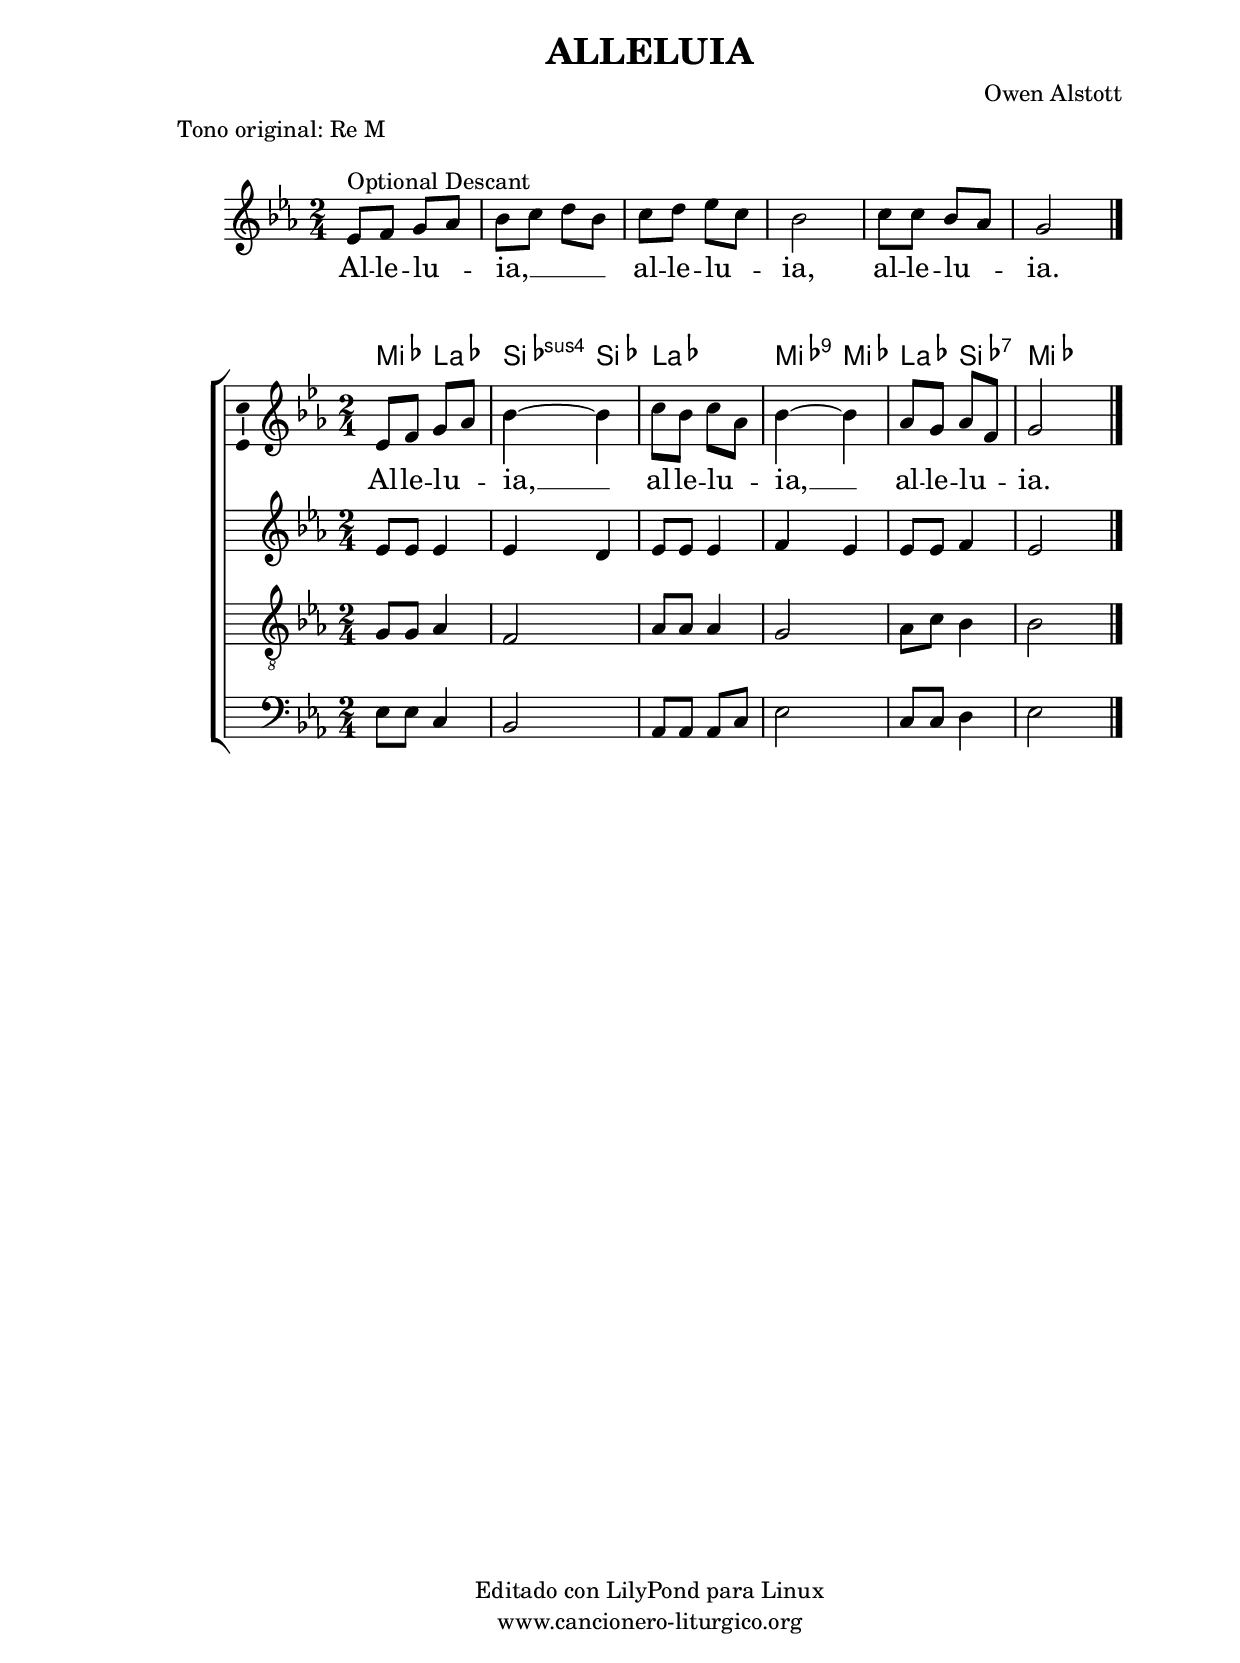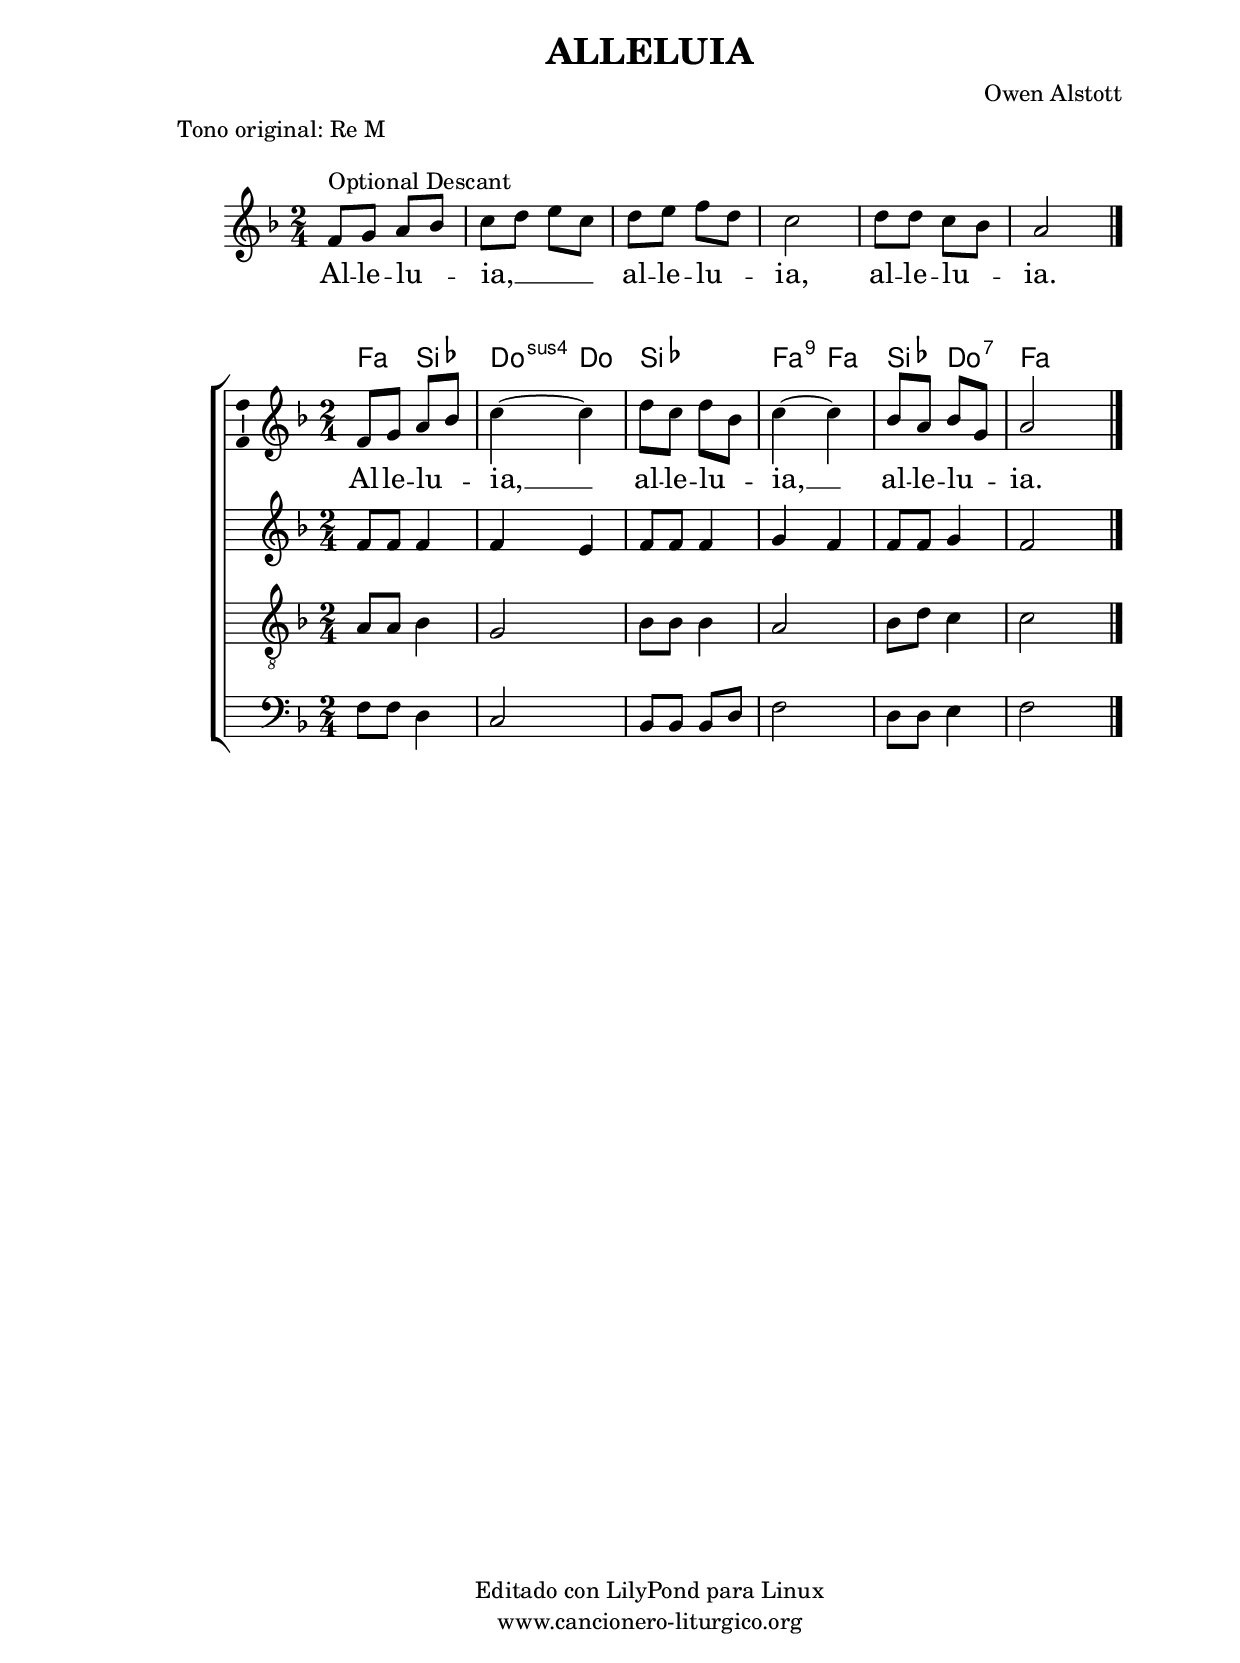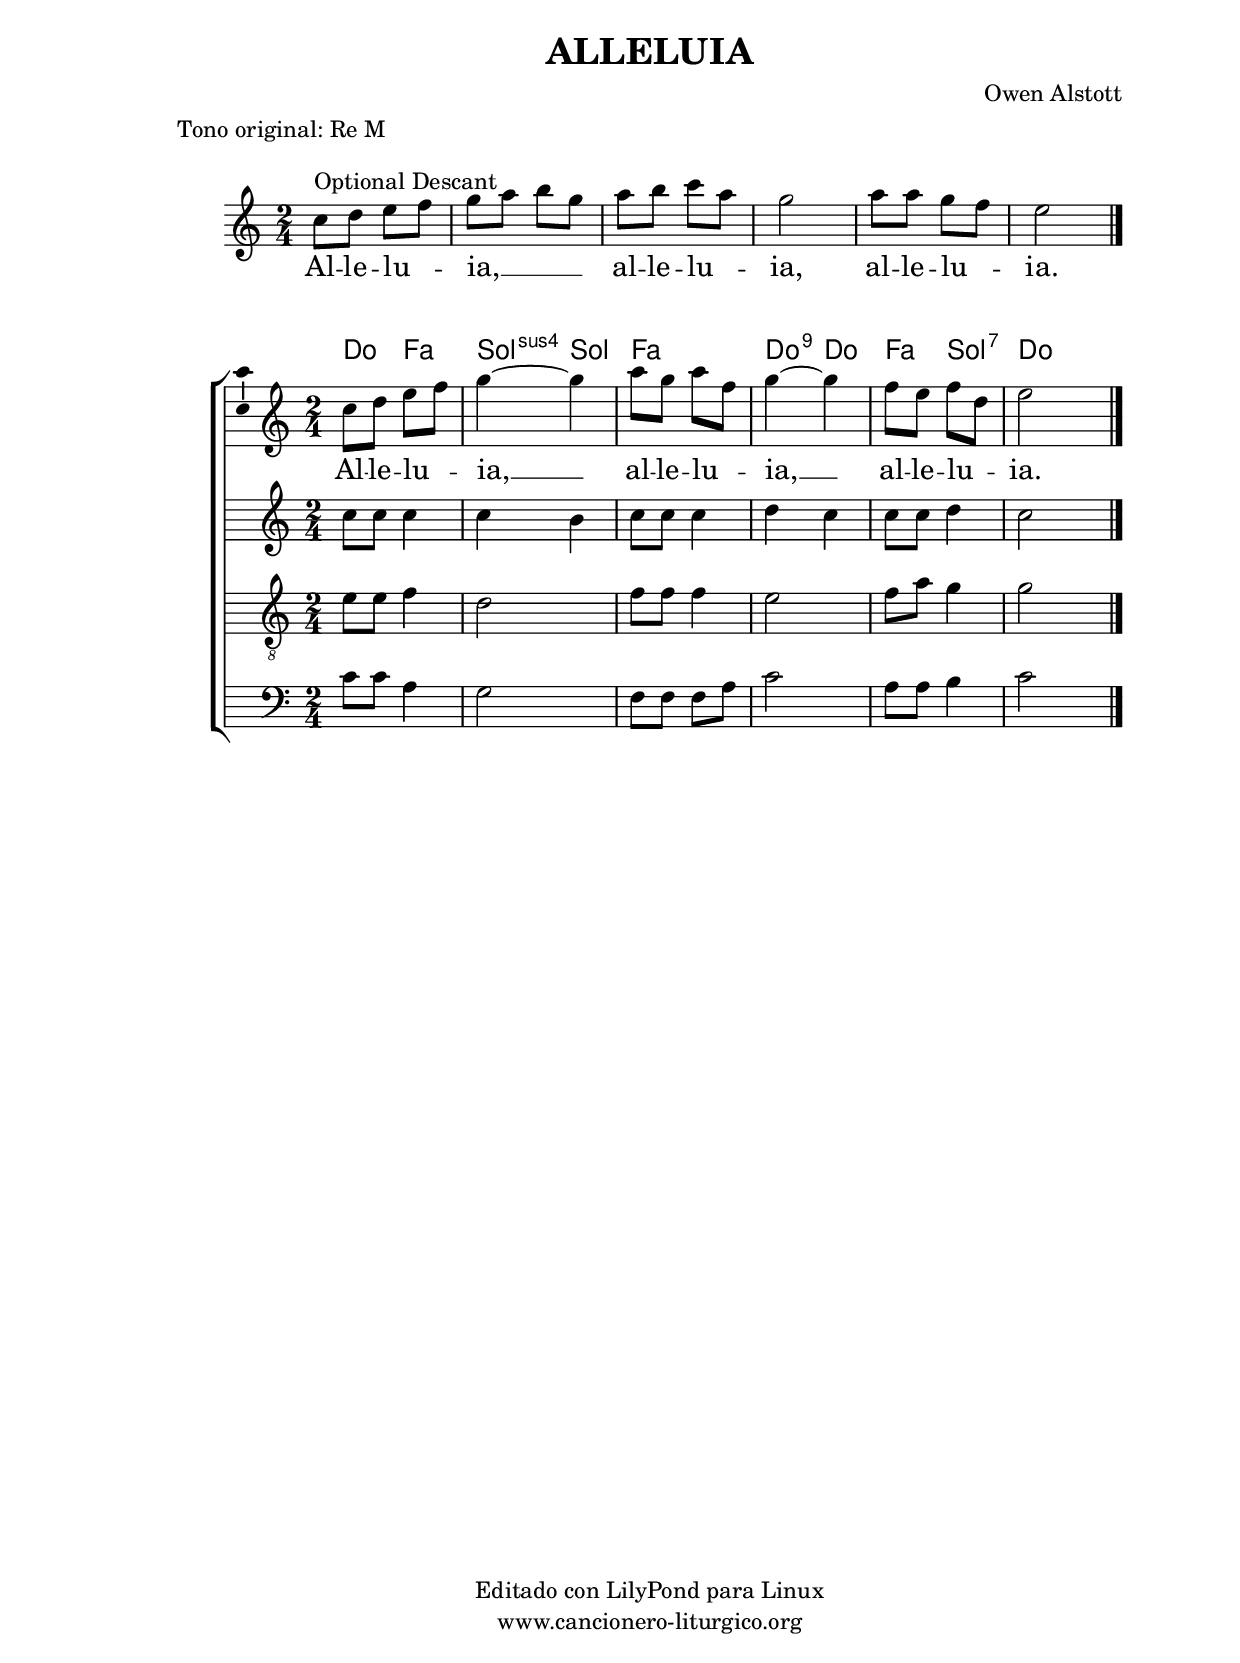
%
%para convertir .midi en .wav:
%timidity filename.midi -Ow -o finename.wav
%
%
%Para convertir de .wav a .mp3:
%lame -h -m j filename.wav
%
%
%para escuchar el midi:
%timidity nombrefichero.midi
%


%versión de lilypond para la que se ha escrito esta partitura:
\version "2.16.0"

	%Tamaño papel
	#(set-default-paper-size "a4")
	%Tamaño partitura
	#(set-global-staff-size 20)
	%No responde al pulsar sobre una nota
	#(ly:set-option 'point-and-click #f)

%parámetros del encabezamiento:
\header {
	title = "ALLELUIA"
	subtitle = ""
	composer = "Owen Alstott"
	poet = ""
	meter = "Tono original: Re M"
	arranger = ""
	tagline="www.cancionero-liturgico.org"
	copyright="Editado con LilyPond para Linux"
	}

%parámetros asociados al papel:
\paper  {
	oddHeaderMarkup = \markup {\fill-line { \on-the-fly #not-first-page \fromproperty #'header:title \on-the-fly #not-first-page \fromproperty #'header:composer }}
	evenHeaderMarkup = \markup {\fill-line { \fromproperty #'header:composer \fromproperty #'header:title }}
	#(set-paper-size "a4")
	print-page-number = ##f
	first-page-number = 1
	print-first-page-number = ##f
%	head-separation = 3.0 \cm
	top-margin = 2.0 \cm
	bottom-margin = 0.5\cm
%%%	bottom-margin = -3.5\cm
	left-margin = 3.0 \cm
	line-width = 16.0 \cm 
	indent = 8\mm
	interscoreline = 2.\mm
	between-system-space = 15\mm
%	para que las partituras no llenen la hoja:
	ragged-bottom = ##t
%	idem para la última hoja:
	ragged-last-bottom = ##f
%	para que las partituras llenen el ancho del papel:
	ragged-last = ##f
	after-title-space = 2.5 \cm
%page-count=1
%system-count=8

	%Flexible Vertical Spacing
%	markup-markup-spacing =
%	#'((basic-distance . 15) (minimum-distance . 15) (padding . 3))
	markup-system-spacing =
	#'((basic-distance . 15) (minimum-distance . 15) (padding . 3))
	system-system-spacing =
	#'((basic-distance . 15) (minimum-distance . 15) (padding . 3))
	score-system-spacing =
	#'((basic-distance . 15) (minimum-distance . 15) (padding . 5))
%	top-system-spacing = % header
%	#'((basic-distance . 8) (minimum-distance . 0) (padding . 0))
%	top-markup-spacing =
%	#'((basic-distance . 20) (minimum-distance . 20) (padding . 0))
	last-bottom-spacing = % footer
	#'((basic-distance . 5) (minimum-distance . 5) (padding . 0))
%	score-markup-spacing =
%	#'((basic-distance . 16) (minimum-distance . 13) (padding . 0))

	}


%parámetros que afectan a toda la partitura:
global =  {
	%clave de sol (G):
	\clef G
	%armadura:
	\transpose d ees
	\key d \major
	\tempo 4=100
	\set Score.tempoHideNote = ##t
	}


melodiaintro = 

	\transpose d ees
{
	\relative c'{
	\time 2/4

d8^"Optional Descant" e fis g
a8 b cis a
b8 cis d b
a2
b8 b a g
fis2

\bar "|."
}
}

acordes = {
	\italianChords
	\chordmode {
	\transpose d ees
{

d4 g a:sus4 a g s d:9 d g a:7 d s

	}
	}
}

melodia = 

	\transpose d ees
{
	\relative c'{
	\time 2/4

d8 e fis g
a4~a
b8 a b g
a4~a
g8 fis g e
fis2

\bar "|."
	}
	}

melodiab = 

	\transpose d ees
{
	\relative c'{
	\time 2/4

d8 d d4
d4 cis
d8 d d4
e4 d
d8 d e4
d2

\bar "|."
	}
	}

melodiados =

	\transpose d ees
{
	\relative c{
	\time 2/4

fis8 fis g4
e2
g8 g g4
fis2
g8 b a4
a2

\bar "|."
	}
	}

melodiatres =

	\transpose d ees
{
	\relative c{
	\time 2/4

d8 d b4
a2
g8 g g b
d2
b8 b cis4
d2

\bar "|."
	}
	}


texto = \lyricmode {
Al -- le -- lu -- _ ia, __
al -- le -- lu -- _ ia, __
al -- le -- lu -- _ ia.
	}

textointro = \lyricmode {
Al -- le -- lu -- _ ia, __ _ _ _
al -- le -- lu -- _ ia,
al -- le -- lu -- _ ia.
	}


acordesStaff = \context ChordNames = acordesStaff <<
	\set chordChanges = ##t
	\acordes
	>>


vozintroStaff = \context Voice = vozintroStaff
<<
	\override Staff.StaffSymbol #'staff-space = #(magstep -0.35)
	\set Staff.midiInstrument = #"english horn"
	\set Staff.midiMinimumVolume = #0.7
	\set Staff.midiMaximumVolume = #0.9
	\global
	\melodiaintro
	>>

vozStaff = \context Voice = vozStaff
\with {\consists "Ambitus_engraver"}
<<
%	\set Staff.instrumentName = ""
%	\set Staff.shortInstrumentName = ""
%	\set Staff.midiInstrument = #"clarinet"
%	\set Staff.midiInstrument = #"cello"
%	\set Staff.midiInstrument = #"flute"
	\set Staff.midiInstrument = #"electric guitar (jazz)"
%	\set Staff.midiInstrument = #"english horn"
%	\set Staff.midiInstrument = #"violin"
%	\set Staff.midiInstrument = #"glockenspiel"
	\set Staff.midiMinimumVolume = #0.7
	\set Staff.midiMaximumVolume = #0.9
	\global
	\melodia
	>>

vozbStaff = \context Voice = vozbStaff
<<
%	\set Staff.instrumentName = ""
%	\set Staff.shortInstrumentName = ""
	\override Staff.StaffSymbol #'staff-space = #(magstep -0.35)
%	\set Staff.midiInstrument = #"clarinet"
%	\set Staff.midiInstrument = #"cello"
%	\set Staff.midiInstrument = #"flute"
	\set Staff.midiInstrument = #"electric guitar (jazz)"
%	\set Staff.midiInstrument = #"english horn"
%	\set Staff.midiInstrument = #"violin"
%	\set Staff.midiInstrument = #"glockenspiel"
	\set Staff.midiMinimumVolume = #0.7
	\set Staff.midiMaximumVolume = #0.9
	\global
%%%	%clave de fa (F):
%%%	\clef F 
%%%	\clef "G_8"
	\melodiab
	>>

vozdosStaff = \context Voice = vozdosStaff
<<
	\set Staff.instrumentName = ""
	\set Staff.shortInstrumentName = ""
	\override Staff.StaffSymbol #'staff-space = #(magstep -0.35)
	\set Staff.midiInstrument = #"flute"
	\set Staff.midiMinimumVolume = #0.7
	\set Staff.midiMaximumVolume = #0.9
	\global
	\clef "G_8"
	\melodiados
	>>

voztresStaff = \context Voice = voztresStaff
<<
	\set Staff.instrumentName = ""
	\set Staff.shortInstrumentName = ""
	\override Staff.StaffSymbol #'staff-space = #(magstep -0.35)
	\set Staff.midiInstrument = #"flute"
	\set Staff.midiMinimumVolume = #0.7
	\set Staff.midiMaximumVolume = #0.9
	\global
	%clave de fa (F):
	\clef F 
	\melodiatres
	>>


textoStaff = \context Lyrics = textoStaff <<
	\lyricsto vozStaff \texto
	>>

textointroStaff = \context Lyrics = textointroStaff <<
	\lyricsto vozintroStaff \textointro
	>>

\book {
	\score {
		\context ChoirStaff {
%			\override StaffGroup.SystemStartBracket #'collapse-height = #1
%			\override Score.SystemStartBar #'collapse-height = #1
			<<
			\vozintroStaff
			\textointroStaff
			>>
			}
		\layout {
	    		\context {
				\Lyrics
				\override LyricText #'font-size = #2
				}
	   		 \context {
				\Score
				\override StaffSymbol #'staff-space = #(magstep +3)
				}
			}
		}
	\score {
		\context ChoirStaff {
%			\override StaffGroup.SystemStartBracket #'collapse-height = #1
%			\override Score.SystemStartBar #'collapse-height = #1
			<<
			\acordesStaff
			\vozStaff
			\textoStaff
			\vozbStaff
			\vozdosStaff
			\voztresStaff
			>>
			}
		\layout {
	    		\context {
				\Lyrics
				\override LyricText #'font-size = #2
				}
	   		 \context {
				\Score
				\override StaffSymbol #'staff-space = #(magstep +3)
				}
			}
		}
	\score {
		\unfoldRepeats
		\context ChoirStaff {
			<<
			\vozintroStaff
			>>
			<<
			\acordesStaff
			\vozStaff
			\vozbStaff
			\vozdosStaff
			\voztresStaff
			>>
			}
		\midi {
	  		\context {
	  			\Score
				tempoWholesPerMinute = #(ly:make-moment 70 4)
				}
			}
		}
	}



#(define output-suffix "C")
\book {
	\score {
		\context ChoirStaff {
%			\override StaffGroup.SystemStartBracket #'collapse-height = #1
%			\override Score.SystemStartBar #'collapse-height = #1
\transpose c d
			<<
			\vozintroStaff
			\textointroStaff
			>>
			}
		\layout {
	    		\context {
				\Lyrics
				\override LyricText #'font-size = #2
				}
	   		 \context {
				\Score
				\override StaffSymbol #'staff-space = #(magstep +3)
				}
			}
		}
	\score {
		\context ChoirStaff {
%			\override StaffGroup.SystemStartBracket #'collapse-height = #1
%			\override Score.SystemStartBar #'collapse-height = #1
\transpose c d
			<<
			\acordesStaff
			\vozStaff
			\textoStaff
			\vozbStaff
			\vozdosStaff
			\voztresStaff
			>>
			}
		\layout {
	    		\context {
				\Lyrics
				\override LyricText #'font-size = #2
				}
	   		 \context {
				\Score
				\override StaffSymbol #'staff-space = #(magstep +3)
				}
			}
		}
	}

#(define output-suffix "S")
\book {
	\score {
		\context ChoirStaff {
%			\override StaffGroup.SystemStartBracket #'collapse-height = #1
%			\override Score.SystemStartBar #'collapse-height = #1
\transpose c a
			<<
			\vozintroStaff
			\textointroStaff
			>>
			}
		\layout {
	    		\context {
				\Lyrics
				\override LyricText #'font-size = #2
				}
	   		 \context {
				\Score
				\override StaffSymbol #'staff-space = #(magstep +3)
				}
			}
		}
	\score {
		\context ChoirStaff {
%			\override StaffGroup.SystemStartBracket #'collapse-height = #1
%			\override Score.SystemStartBar #'collapse-height = #1
\transpose c a
			<<
			\acordesStaff
			\vozStaff
			\textoStaff
			\vozbStaff
			\vozdosStaff
			\voztresStaff
			>>
			}
		\layout {
	    		\context {
				\Lyrics
				\override LyricText #'font-size = #2
				}
	   		 \context {
				\Score
				\override StaffSymbol #'staff-space = #(magstep +3)
				}
			}
		}
	}


